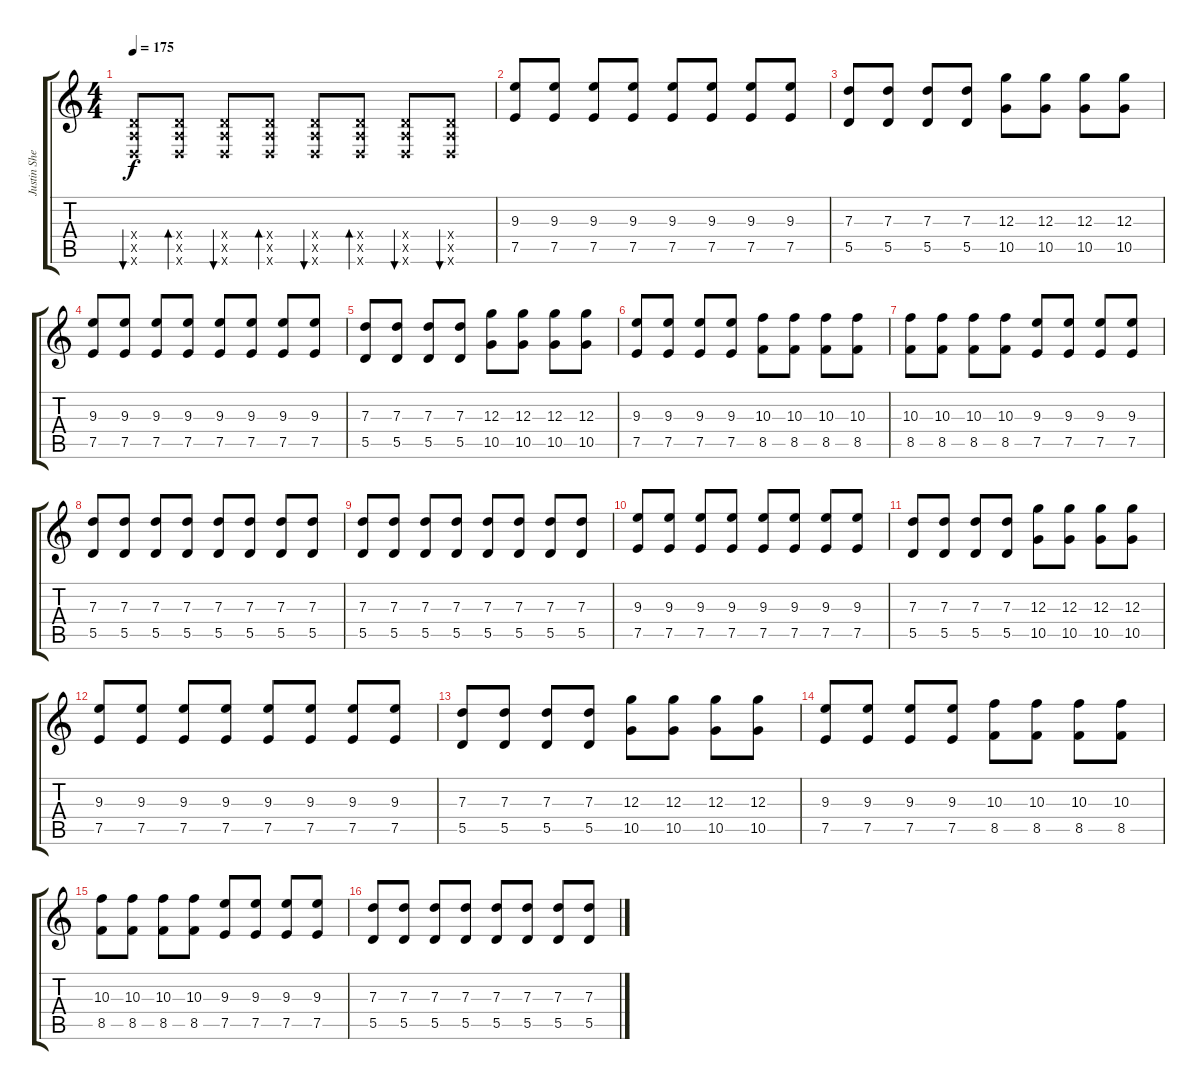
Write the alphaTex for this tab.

\track ("Justin Shekoski" "Justin She") {instrument distortionguitar}
\staff {score tabs}
\tuning (E4 B3 G3 D3 A2 D2) {hide}
\ts (4 4)
\tempo 175
\clef g2
\ks c
(0.4{x} 0.5{x} 0.6{x}).8{bu 60 dy f instrument distortionguitar} (0.4{x} 0.5{x} 0.6{x}).8{bd 60} (0.4{x} 0.5{x} 0.6{x}).8{bu 60} (0.4{x} 0.5{x} 0.6{x}).8{bd 60} (0.4{x} 0.5{x} 0.6{x}).8{bu 60} (0.4{x} 0.5{x} 0.6{x}).8{bd 60} (0.4{x} 0.5{x} 0.6{x}).8{bu 60} (0.4{x} 0.5{x} 0.6{x}).8{bu 60} |
(9.3 7.5).8 (9.3 7.5).8 (9.3 7.5).8 (9.3 7.5).8 (9.3 7.5).8 (9.3 7.5).8 (9.3 7.5).8 (9.3 7.5).8 |
(7.3 5.5).8 (7.3 5.5).8 (7.3 5.5).8 (7.3 5.5).8 (12.3 10.5).8 (12.3 10.5).8 (12.3 10.5).8 (12.3 10.5).8 |
(9.3 7.5).8 (9.3 7.5).8 (9.3 7.5).8 (9.3 7.5).8 (9.3 7.5).8 (9.3 7.5).8 (9.3 7.5).8 (9.3 7.5).8 |
(7.3 5.5).8 (7.3 5.5).8 (7.3 5.5).8 (7.3 5.5).8 (12.3 10.5).8 (12.3 10.5).8 (12.3 10.5).8 (12.3 10.5).8 |
(9.3 7.5).8 (9.3 7.5).8 (9.3 7.5).8 (9.3 7.5).8 (10.3 8.5).8 (10.3 8.5).8 (10.3 8.5).8 (10.3 8.5).8 |
(10.3 8.5).8 (10.3 8.5).8 (10.3 8.5).8 (10.3 8.5).8 (9.3 7.5).8 (9.3 7.5).8 (9.3 7.5).8 (9.3 7.5).8 |
(7.3 5.5).8 (7.3 5.5).8 (7.3 5.5).8 (7.3 5.5).8 (7.3 5.5).8 (7.3 5.5).8 (7.3 5.5).8 (7.3 5.5).8 |
(7.3 5.5).8 (7.3 5.5).8 (7.3 5.5).8 (7.3 5.5).8 (7.3 5.5).8 (7.3 5.5).8 (7.3 5.5).8 (7.3 5.5).8 |
(9.3 7.5).8 (9.3 7.5).8 (9.3 7.5).8 (9.3 7.5).8 (9.3 7.5).8 (9.3 7.5).8 (9.3 7.5).8 (9.3 7.5).8 |
(7.3 5.5).8 (7.3 5.5).8 (7.3 5.5).8 (7.3 5.5).8 (12.3 10.5).8 (12.3 10.5).8 (12.3 10.5).8 (12.3 10.5).8 |
(9.3 7.5).8 (9.3 7.5).8 (9.3 7.5).8 (9.3 7.5).8 (9.3 7.5).8 (9.3 7.5).8 (9.3 7.5).8 (9.3 7.5).8 |
(7.3 5.5).8 (7.3 5.5).8 (7.3 5.5).8 (7.3 5.5).8 (12.3 10.5).8 (12.3 10.5).8 (12.3 10.5).8 (12.3 10.5).8 |
(9.3 7.5).8 (9.3 7.5).8 (9.3 7.5).8 (9.3 7.5).8 (10.3 8.5).8 (10.3 8.5).8 (10.3 8.5).8 (10.3 8.5).8 |
(10.3 8.5).8 (10.3 8.5).8 (10.3 8.5).8 (10.3 8.5).8 (9.3 7.5).8 (9.3 7.5).8 (9.3 7.5).8 (9.3 7.5).8 |
(7.3 5.5).8 (7.3 5.5).8 (7.3 5.5).8 (7.3 5.5).8 (7.3 5.5).8 (7.3 5.5).8 (7.3 5.5).8 (7.3 5.5).8
